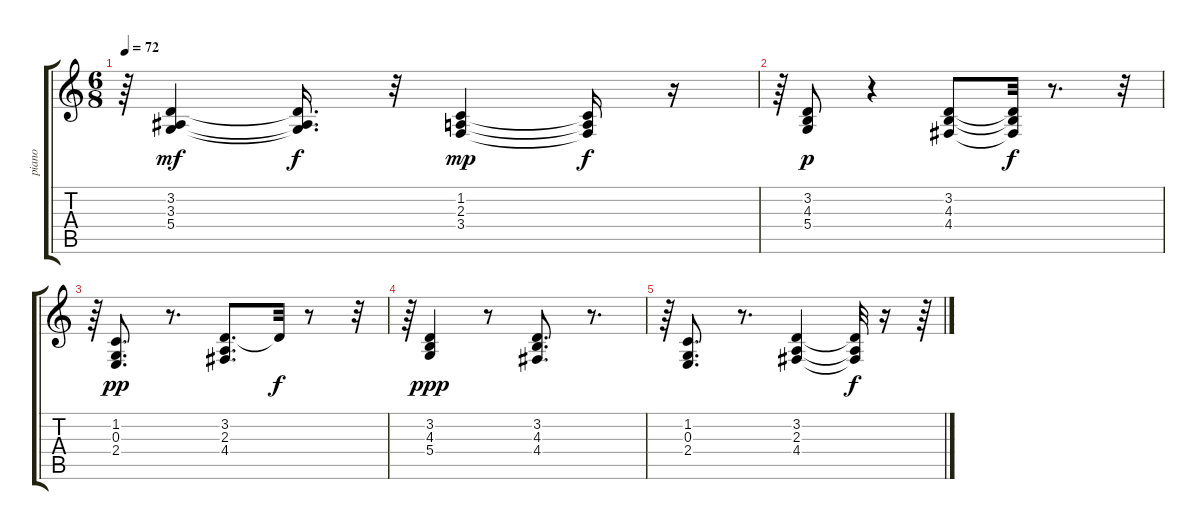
\track ("piano" "piano") {instrument brightacousticpiano}
\staff {score tabs}
\tuning (E4 B3 G3 D3 A2 E2) {hide}
\ts (6 8)
\tempo 72
\clef g2
\ks c
r.64{dy f} (3.2 3.3 5.4).4{dy mf} (3.2{t} 3.3{t} 5.4{t}).16{d dy f} r.32 (1.2 2.3 3.4).4{dy mp} (1.2{t} 2.3{t} 3.4{t}).16{dy f} r.16 |
r.64 (3.2 4.3 5.4).8{dy p} r.4 (3.2 4.3 4.4).8 (3.2{t} 4.3{t} 4.4{t}).32{dy f} r.8{d} r.32 |
r.64 (1.2 0.3 2.4).8{d dy pp} r.8{d} (3.2 2.3 4.4).8{d} 3.2{t}.32{dy f} r.8 r.32 |
r.64 (3.2 4.3 5.4).4{dy ppp} r.8 (3.2 4.3 4.4).8{d} r.8{d} |
r.64 (1.2 0.3 2.4).8{d} r.8{d} (3.2 2.3 4.4).4 (3.2{t} 2.3{t} 4.4{t}).32{dy f} r.16 r.64
